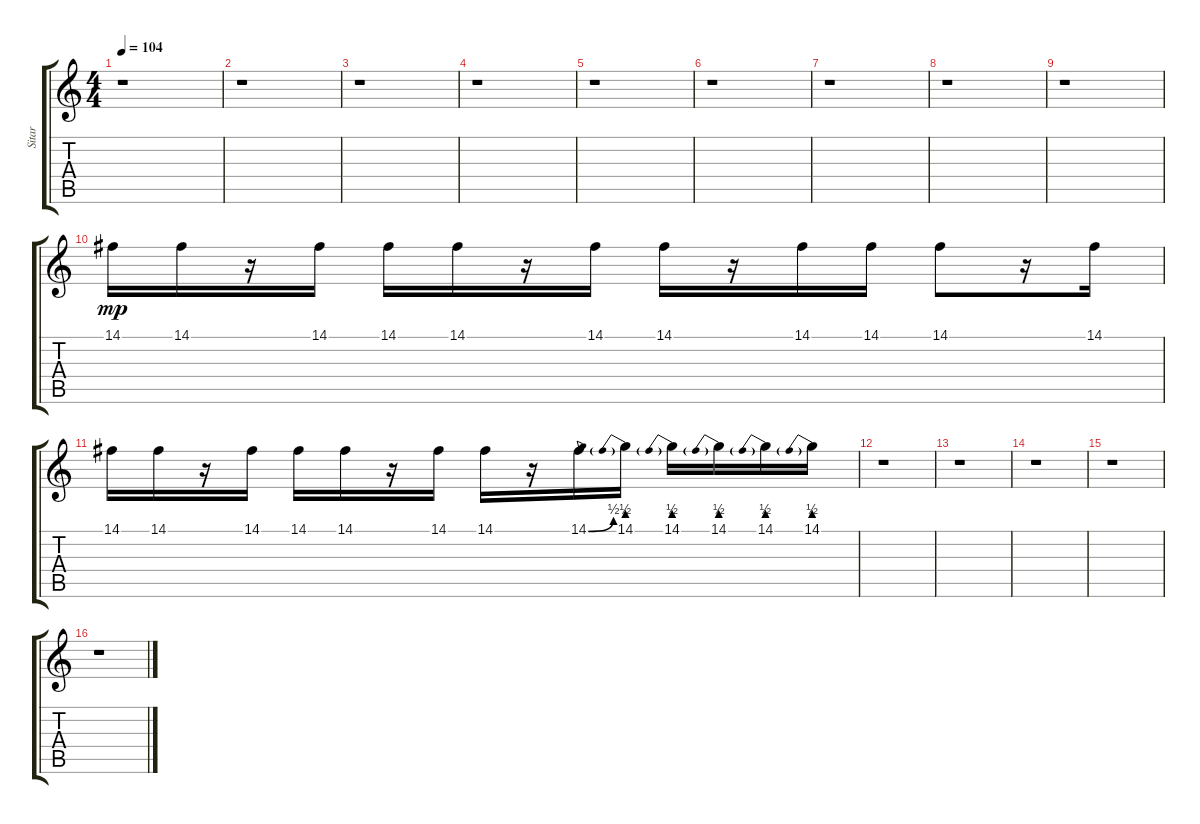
\track ("Sitar" "Sitar") {instrument sitar}
\staff {score tabs}
\tuning (E4 B3 G3 D3 A2 D2) {hide}
\ts (4 4)
\tempo 104
\clef g2
\ks c
r.1{dy mp} |
r.1 |
r.1 |
r.1 |
r.1 |
r.1 |
r.1 |
r.1 |
r.1 |
14.1.16 14.1.16 r.16 14.1.16 14.1.16 14.1.16 r.16 14.1.16 14.1.16 r.16 14.1.16 14.1.16 14.1.8 r.16 14.1.16 |
14.1.16 14.1.16 r.16 14.1.16 14.1.16 14.1.16 r.16 14.1.16 14.1.16 r.16 14.1{be (bend 0 0 60 2)}.16 14.1{be (prebend 0 2 60 2)}.16 14.1{be (prebend 0 2 60 2)}.16 14.1{be (prebend 0 2 60 2)}.16 14.1{be (prebend 0 2 60 2)}.16 14.1{be (prebend 0 2 60 2)}.16 |
r.1 |
r.1 |
r.1 |
r.1 |
r.1
